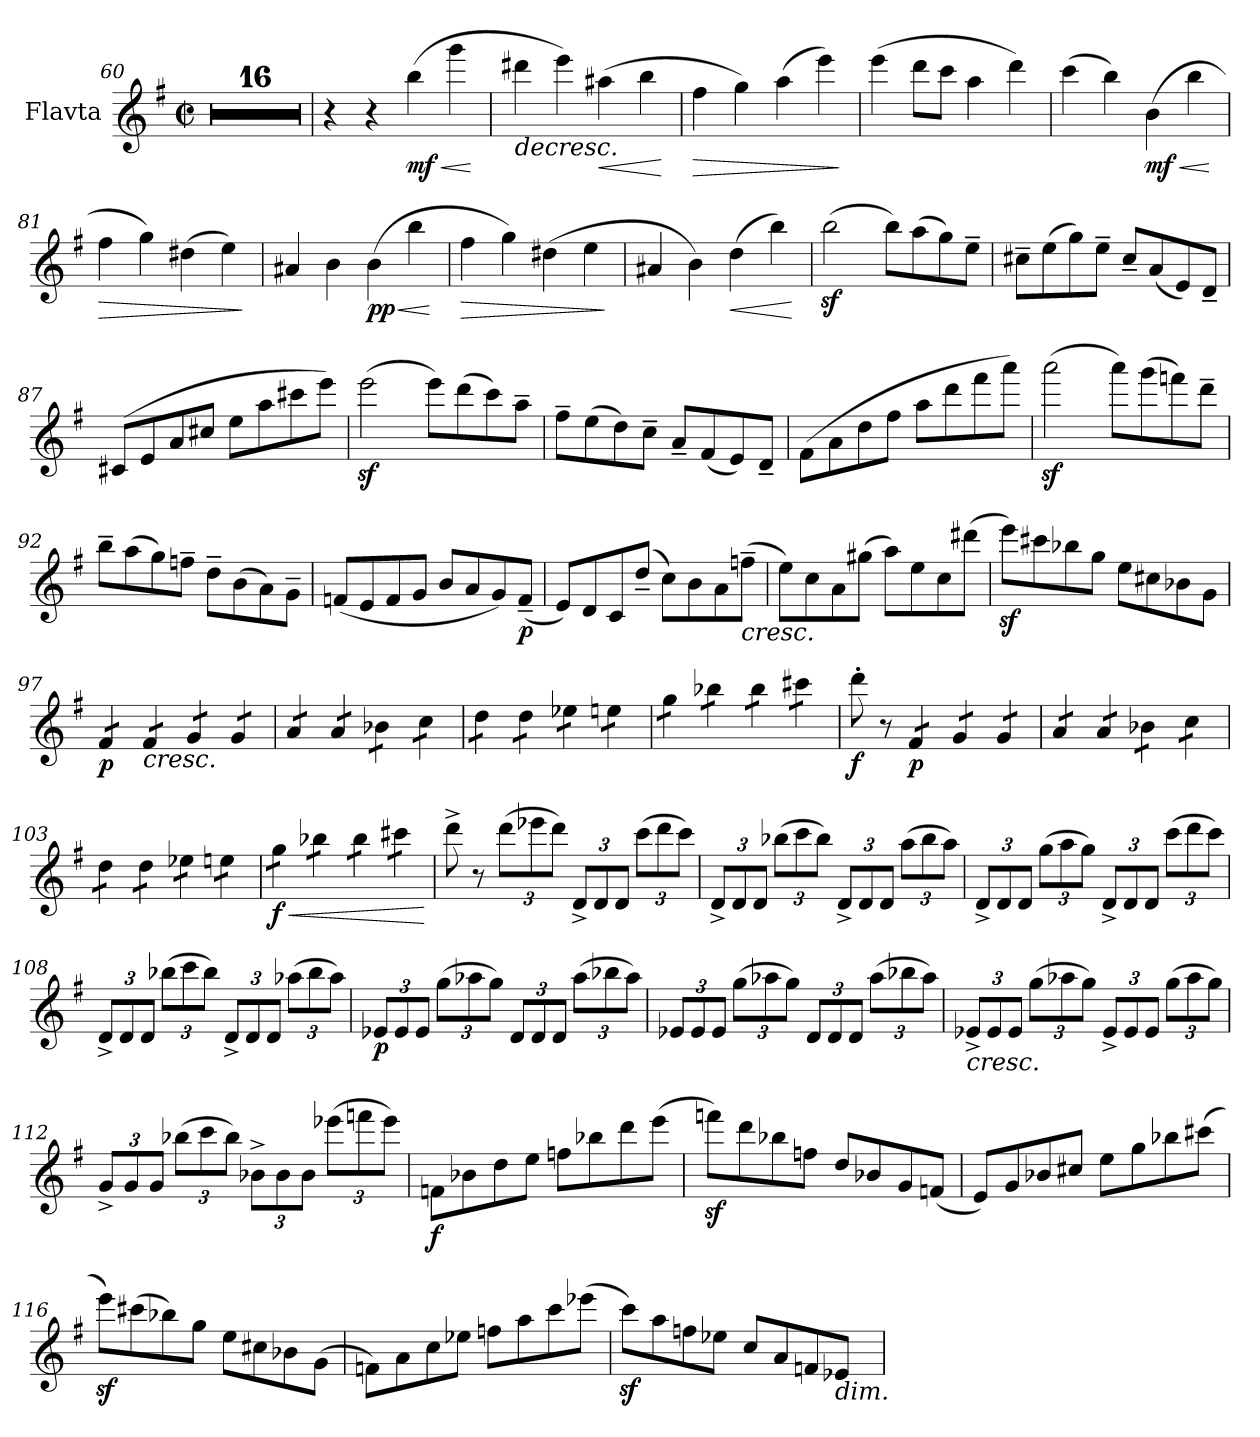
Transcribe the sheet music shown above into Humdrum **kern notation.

**kern	**dynam
*part1	*part1
*staff1	*staff1
*I"Flavta	*
*I'Fl.	*
*clefG2	*
*k[f#]	*
*M2/2	*
*met(c|)	*
=60	=60
1r	.
=61	=61
1r	.
=62	=62
1r	.
=63	=63
1r	.
=64	=64
1r	.
=65	=65
1r	.
=66	=66
1r	.
=67	=67
1r	.
=68	=68
1r	.
=69	=69
1r	.
=70	=70
1r	.
=71	=71
1r	.
=72	=72
1r	.
=73	=73
1r	.
=74	=74
1r	.
=75	=75
1r	.
=76	=76
4r	.
4r	.
!	!LO:HP:b
!	!LO:DY:n=1:b
(>4bb\	< mf
4ggg\	.
.	[
=77	=77
!	!LO:HP:b
4ddd#X\	>
4eee\)	.
!	!LO:HP:b
(>4aa#X\	<
4bb\	.
.	] [
=78	=78
!	!LO:HP:b
4ff#\	>
4gg\)	.
(>4aa\	.
4eee\)	.
.	]
!!LO:PB:g=z
=79	=79
(>4eee\	.
8ddd\L	.
8ccc\J	.
4aa\	.
4ddd\)	.
=80	=80
(>4ccc\	.
4bb\)	.
!	!LO:HP:b
!	!LO:DY:n=1:b
(>4b\	< mf
4bb\	.
.	[
=81	=81
!	!LO:HP:b
4ff#\	>
4gg\)	.
(>4dd#X\	.
4ee\)	.
.	]
=82	=82
4a#X/	.
4b\	.
!	!LO:HP:b
!	!LO:DY:n=1:b
(>4b\	< pp
4bb\	.
.	[
=83	=83
!	!LO:HP:b
4ff#\	>
4gg\)	.
(>4dd#X\	.
4ee\	.
.	]
=84	=84
4a#X/	.
4b\)	.
!	!LO:HP:b
(>4dd\	<
4bb\)	.
.	[
=85	=85
(>2bbz<\	.
8bb\L)	.
(>8aa\	.
8gg\)	.
8ee~\J	.
!!LO:LB:g=z
=86	=86
8cc#X~\L	.
(>8ee\	.
8gg\)	.
8ee~\J	.
8cc#~/L	.
(<8a/	.
8e/)	.
8d~/J	.
=87	=87
(>8c#X/L	.
8e/	.
8a/	.
8cc#X/J	.
8ee\L	.
8aa\	.
8ccc#X\	.
8eee\J)	.
=88	=88
(>2eeez<\	.
8eee\L)	.
(>8ddd\	.
8ccc\)	.
8aa~\J	.
=89	=89
8ff#~\L	.
(>8ee\	.
8dd\)	.
8cc~\J	.
8a~/L	.
(<8f#/	.
8e/)	.
8d~/J	.
=90	=90
(>8f#\L	.
8a\	.
8dd\	.
8ff#\J	.
8aa\L	.
8ddd\	.
8fff#\	.
8aaa\J)	.
!!LO:LB:g=z
=91	=91
(>2aaaz<\	.
8aaa\L)	.
(>8ggg\	.
8fffn\)	.
8ddd~\J	.
=92	=92
8bb~\L	.
(>8aa\	.
8gg\)	.
8ffn~\J	.
8dd~\L	.
(>8b\	.
8a\)	.
8g~\J	.
=93	=93
(<8fn/L	.
8e/	.
8f/	.
8g/J	.
8b/L	.
8a/	.
8g/)	.
!	!LO:DY:b
(<8f~/J	p
=94	=94
8e/L)	.
8d/	.
8c/	.
(>8dd~/J	.
8cc\L)	.
8b\	.
8a\	.
!LO:TX:b:i:t=cresc.	!
(>8ffn~\J	.
=95	=95
8ee\L)	.
8cc\	.
8a\	.
(>8gg#X\J	.
8aa\L)	.
8ee\	.
8cc\	.
(>8ddd#X\J	.
!!LO:LB:g=z
=96	=96
8eeez<\L)	.
8ccc#X\	.
8bb-X\	.
8gg\J	.
8ee\L	.
8cc#X\	.
8b-X\	.
8g\J	.
=97	=97
!	!LO:DY:b
*tremolo	*
8f#/L	p
8f#/J	.
!LO:TX:b:i:t=cresc.	!
8f#/L	.
8f#/J	.
8g/L	.
8g/J	.
8g/L	.
8g/J	.
=98	=98
8a/L	.
8a/J	.
8a/L	.
8a/J	.
8b-X\L	.
8b-X\J	.
8cc\L	.
8cc\J	.
=99	=99
8dd\L	.
8dd\J	.
8dd\L	.
8dd\J	.
8ee-X\L	.
8ee-X\J	.
8een\L	.
8een\J	.
=100	=100
8gg\L	.
8gg\J	.
8bb-X\L	.
8bb-X\J	.
8bb-\L	.
8bb-\J	.
8ccc#X\L	.
8ccc#X\J	.
*Xtremolo	*
=101	=101
!	!LO:DY:b
8ddd'\	f
8r	.
!LO:TX:b:i:t=cresc.	!
!	!LO:DY:b
*tremolo	*
8f#/L	p
8f#/J	.
8g/L	.
8g/J	.
8g/L	.
8g/J	.
=102	=102
8a/L	.
8a/J	.
8a/L	.
8a/J	.
8b-X\L	.
8b-X\J	.
8cc\L	.
8cc\J	.
!!LO:LB:g=z
=103	=103
8dd\L	.
8dd\J	.
8dd\L	.
8dd\J	.
8ee-X\L	.
8ee-X\J	.
8een\L	.
8een\J	.
=104	=104
!	!LO:HP:b
!	!LO:DY:n=1:b
8gg\L	< f
8gg\J	.
8bb-X\L	.
8bb-X\J	.
8bb-\L	.
8bb-\J	.
8ccc#X\L	.
8ccc#X\J	.
*Xtremolo	*
.	[
=105	=105
8ddd^\	.
8r	.
*Xbrackettup	*
(>12ddd\L	.
12eee-X\	.
12ddd\J)	.
12d^/L	.
12d/	.
12d/J	.
(>12ccc\L	.
12ddd\	.
12ccc\J)	.
=106	=106
12d^/L	.
12d/	.
12d/J	.
(>12bb-X\L	.
12ccc\	.
12bb-\J)	.
12d^/L	.
12d/	.
12d/J	.
(>12aa\L	.
12bb-\	.
12aa\J)	.
!!LO:LB:g=z
=107	=107
12d^/L	.
12d/	.
12d/J	.
(>12gg\L	.
12aa\	.
12gg\J)	.
12d^/L	.
12d/	.
12d/J	.
(>12ccc\L	.
12ddd\	.
12ccc\J)	.
=108	=108
12d^/L	.
12d/	.
12d/J	.
(>12bb-X\L	.
12ccc\	.
12bb-\J)	.
12d^/L	.
12d/	.
12d/J	.
(>12aa-X\L	.
12bb-\	.
12aa-\J)	.
=109	=109
!	!LO:DY:b
12e-X/L	p
12e-/	.
12e-/J	.
(>12gg\L	.
12aa-X\	.
12gg\J)	.
12d/L	.
12d/	.
12d/J	.
(>12aa-\L	.
12bb-X\	.
12aa-\J)	.
!!LO:LB:g=z
=110	=110
12e-X/L	.
12e-/	.
12e-/J	.
(>12gg\L	.
12aa-X\	.
12gg\J)	.
12d/L	.
12d/	.
12d/J	.
(>12aa-\L	.
12bb-X\	.
12aa-\J)	.
=111	=111
!LO:TX:b:i:t=cresc.	!
12e-X^/L	.
12e-/	.
12e-/J	.
(>12gg\L	.
12aa-X\	.
12gg\J)	.
12e-^/L	.
12e-/	.
12e-/J	.
(>12gg\L	.
12aa-\	.
12gg\J)	.
=112	=112
12g^/L	.
12g/	.
12g/J	.
(>12bb-X\L	.
12ccc\	.
12bb-\J)	.
12b-X^\L	.
12b-\	.
12b-\J	.
(>12eee-X\L	.
12fffn\	.
12eee-\J)	.
!!LO:LB:g=z
=113	=113
!	!LO:DY:b
8fn\L	f
8b-X\	.
8dd\	.
8ee\J	.
8ffn\L	.
8bb-X\	.
8ddd\	.
(>8eee\J	.
=114	=114
8fffnz<\L)	.
8ddd\	.
8bb-X\	.
8ffn\J	.
8dd/L	.
8b-X/	.
8g/	.
(<8fn/J	.
=115	=115
8e/L)	.
8g/	.
8b-X/	.
8cc#X/J	.
8ee\L	.
8gg\	.
8bb-X\	.
(>8ccc#X\J	.
=116	=116
8eeez<\L)	.
(>8ccc#X\	.
8bb-X\)	.
8gg\J	.
8ee\L	.
8cc#X\	.
8b-X\	.
(>8g\J	.
!!LO:LB:g=z
=117	=117
8fn\L)	.
8a\	.
8cc\	.
8ee-X\J	.
8ffn\L	.
8aa\	.
8ccc\	.
(>8eee-X\J	.
=118	=118
8cccz<\L)	.
8aa\	.
8ffn\	.
8ee-X\J	.
8cc/L	.
8a/	.
8fn/	.
!LO:TX:b:i:t=dim.	!
8e-X/J	.
=	=
*-	*-
